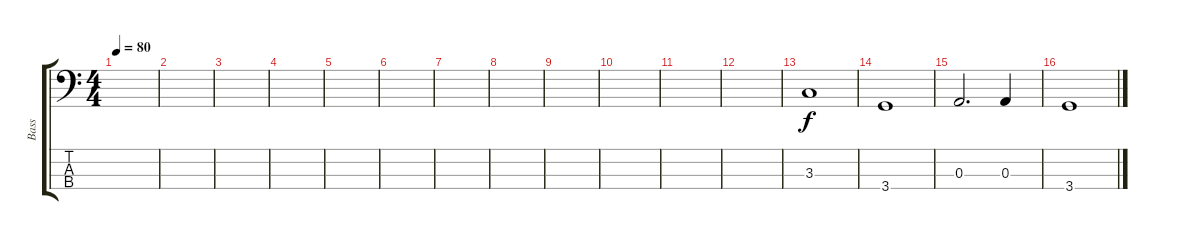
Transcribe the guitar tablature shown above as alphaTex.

\track ("Bass" "Bass") {instrument electricbassfinger}
\staff {score tabs}
\tuning (G2 D2 A1 E1) {hide}
\ts (4 4)
\tempo 80
\clef f4
\ks c
|
|
|
|
|
|
|
|
|
|
|
|
3.3.1 |
3.4.1 |
0.3.2{d} 0.3.4 |
3.4.1
